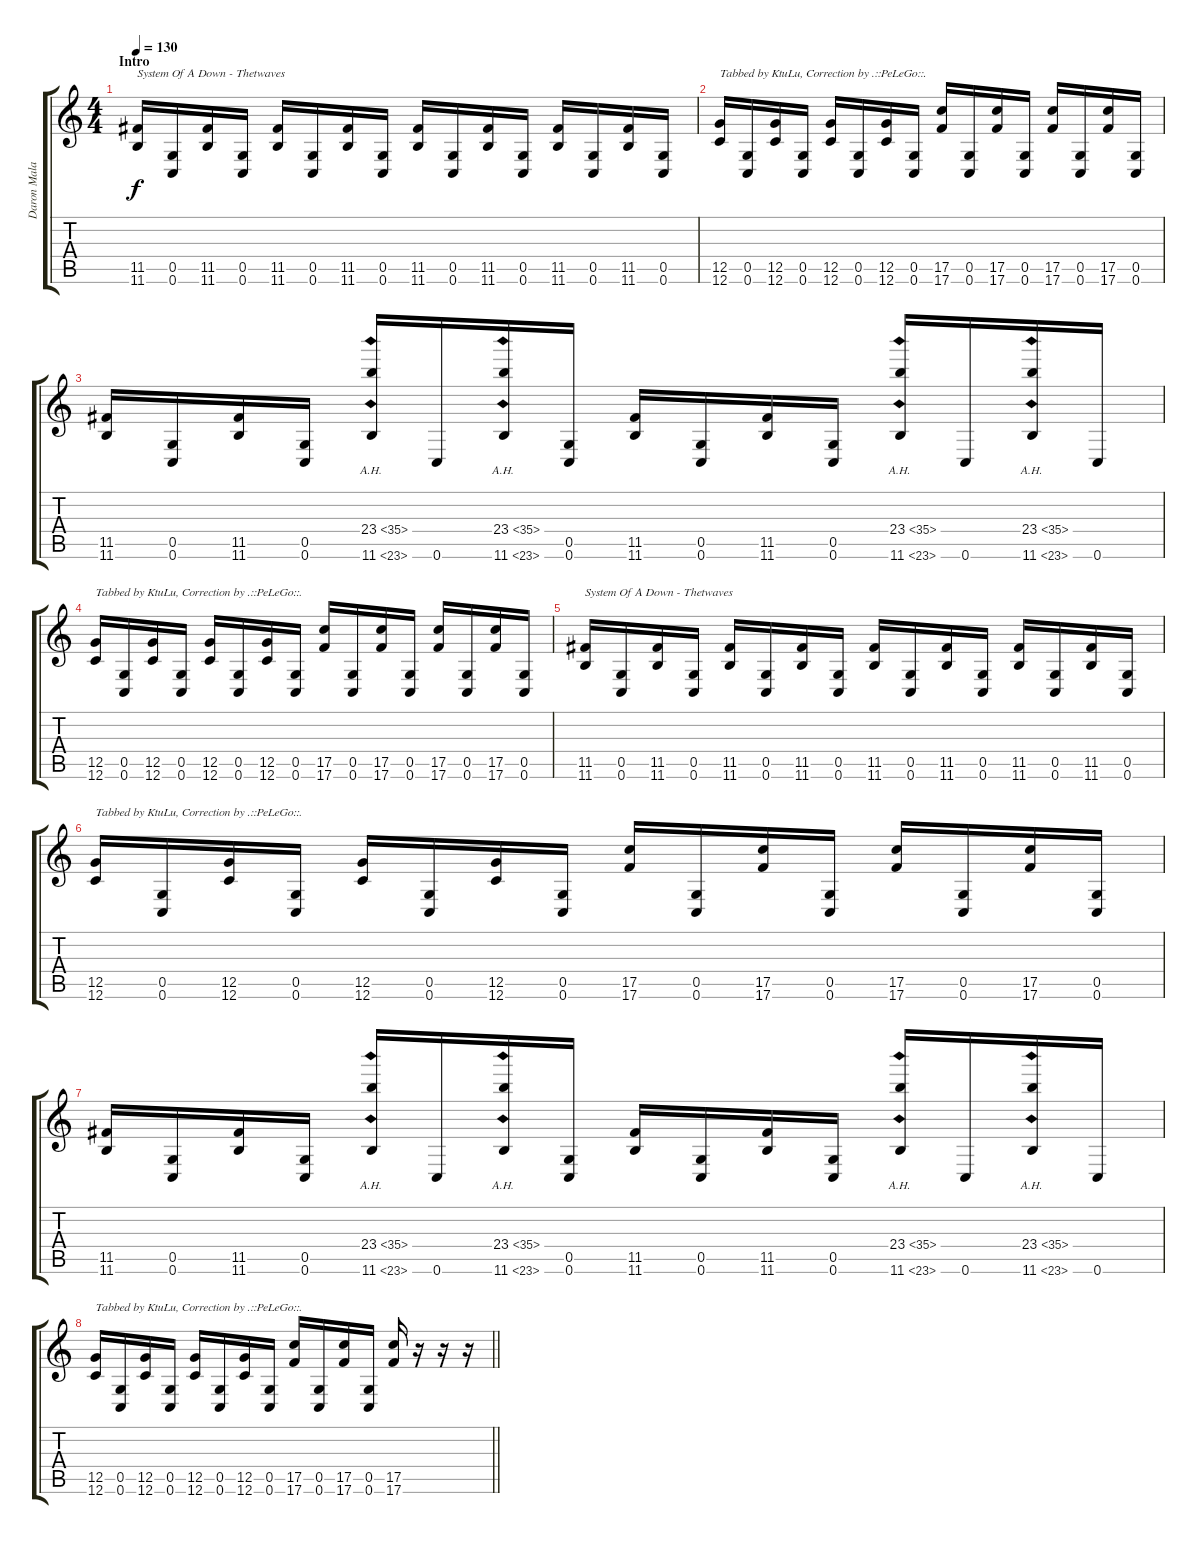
\track ("Daron Malakian" "Daron Mala") {instrument overdrivenguitar}
\staff {score tabs}
\tuning (D4 A3 F3 C3 G2 C2) {hide}
\ts (4 4)
\section ("" "Intro")
\tempo 130
\clef g2
\ks c
(11.5 11.6).16{txt "System Of A Down - Thetwaves" dy f instrument overdrivenguitar} (0.5 0.6).16 (11.5 11.6).16 (0.5 0.6).16 (11.5 11.6).16 (0.5 0.6).16 (11.5 11.6).16 (0.5 0.6).16 (11.5 11.6).16 (0.5 0.6).16 (11.5 11.6).16 (0.5 0.6).16 (11.5 11.6).16 (0.5 0.6).16 (11.5 11.6).16 (0.5 0.6).16 |
(12.5 12.6).16{txt "Tabbed by KtuLu, Correction by .::PeLeGo::."} (0.5 0.6).16 (12.5 12.6).16 (0.5 0.6).16 (12.5 12.6).16 (0.5 0.6).16 (12.5 12.6).16 (0.5 0.6).16 (17.5 17.6).16 (0.5 0.6).16 (17.5 17.6).16 (0.5 0.6).16 (17.5 17.6).16 (0.5 0.6).16 (17.5 17.6).16 (0.5 0.6).16 |
(11.5 11.6).16 (0.5 0.6).16 (11.5 11.6).16 (0.5 0.6).16 (23.4{ah 12} 11.6{ah 12}).16 0.6.16 (23.4{ah 12} 11.6{ah 12}).16 (0.5 0.6).16 (11.5 11.6).16 (0.5 0.6).16 (11.5 11.6).16 (0.5 0.6).16 (23.4{ah 12} 11.6{ah 12}).16 0.6.16 (23.4{ah 12} 11.6{ah 12}).16 0.6.16 |
(12.5 12.6).16{txt "Tabbed by KtuLu, Correction by .::PeLeGo::."} (0.5 0.6).16 (12.5 12.6).16 (0.5 0.6).16 (12.5 12.6).16 (0.5 0.6).16 (12.5 12.6).16 (0.5 0.6).16 (17.5 17.6).16 (0.5 0.6).16 (17.5 17.6).16 (0.5 0.6).16 (17.5 17.6).16 (0.5 0.6).16 (17.5 17.6).16 (0.5 0.6).16 |
(11.5 11.6).16{txt "System Of A Down - Thetwaves"} (0.5 0.6).16 (11.5 11.6).16 (0.5 0.6).16 (11.5 11.6).16 (0.5 0.6).16 (11.5 11.6).16 (0.5 0.6).16 (11.5 11.6).16 (0.5 0.6).16 (11.5 11.6).16 (0.5 0.6).16 (11.5 11.6).16 (0.5 0.6).16 (11.5 11.6).16 (0.5 0.6).16 |
(12.5 12.6).16{txt "Tabbed by KtuLu, Correction by .::PeLeGo::."} (0.5 0.6).16 (12.5 12.6).16 (0.5 0.6).16 (12.5 12.6).16 (0.5 0.6).16 (12.5 12.6).16 (0.5 0.6).16 (17.5 17.6).16 (0.5 0.6).16 (17.5 17.6).16 (0.5 0.6).16 (17.5 17.6).16 (0.5 0.6).16 (17.5 17.6).16 (0.5 0.6).16 |
(11.5 11.6).16 (0.5 0.6).16 (11.5 11.6).16 (0.5 0.6).16 (23.4{ah 12} 11.6{ah 12}).16 0.6.16 (23.4{ah 12} 11.6{ah 12}).16 (0.5 0.6).16 (11.5 11.6).16 (0.5 0.6).16 (11.5 11.6).16 (0.5 0.6).16 (23.4{ah 12} 11.6{ah 12}).16 0.6.16 (23.4{ah 12} 11.6{ah 12}).16 0.6.16 |
\barLineRight lightlight
(12.5 12.6).16{txt "Tabbed by KtuLu, Correction by .::PeLeGo::."} (0.5 0.6).16 (12.5 12.6).16 (0.5 0.6).16 (12.5 12.6).16 (0.5 0.6).16 (12.5 12.6).16 (0.5 0.6).16 (17.5 17.6).16 (0.5 0.6).16 (17.5 17.6).16 (0.5 0.6).16 (17.5 17.6).16 r.16 r.16 r.16
